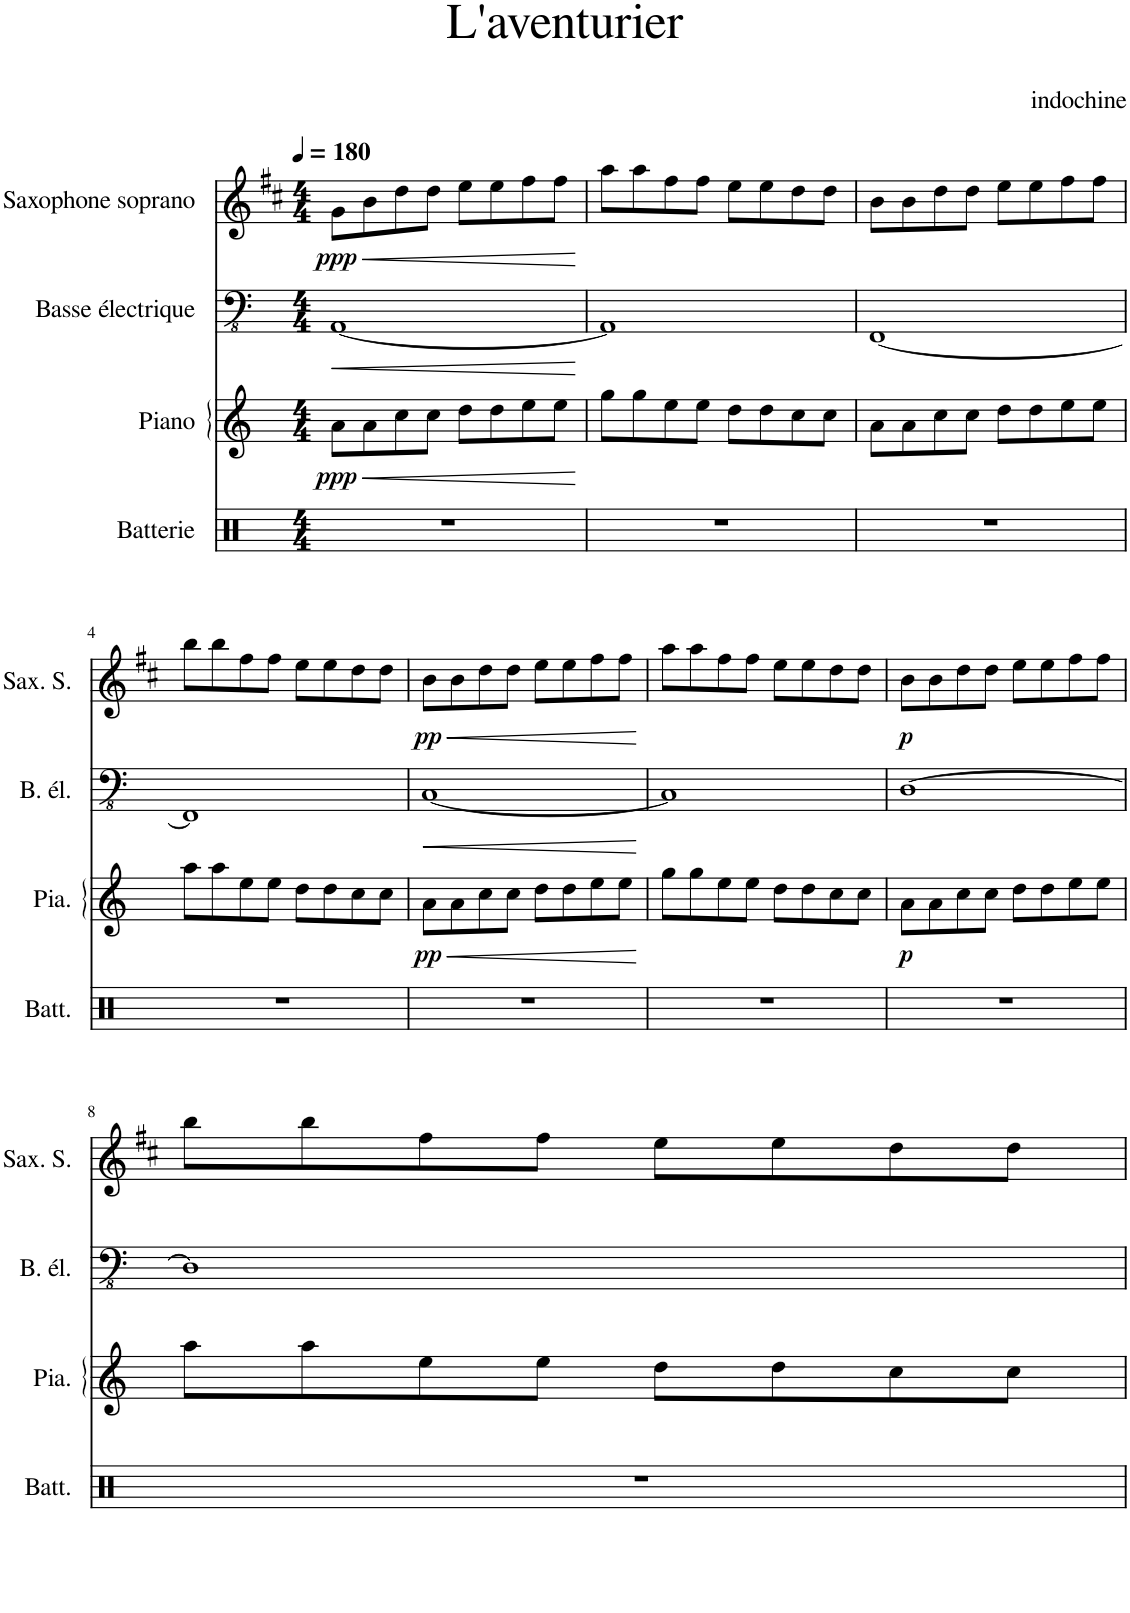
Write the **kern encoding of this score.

**kern	**kern	**dynam	**kern	**dynam	**kern	**dynam
*part4	*part3	*part3	*part2	*part2	*part1	*part1
*staff4	*staff3	*staff3	*staff2	*staff2	*staff1	*staff1
*I"Batterie	*I"Piano	*	*I"Basse électrique	*	*I"Saxophone soprano	*
*I'Batt.	*I'Pia.	*	*I'B. él.	*	*I'Sax. S.	*
*clefX	*clefG2	*	*clefFv4	*	*clefG2	*
*	*	*	*	*	*Trd1c2	*
*k[]	*k[]	*	*k[]	*	*k[f#c#]	*
*M4/4	*M4/4	*	*M4/4	*	*M4/4	*
*MM180	*MM180	*	*MM180	*	*MM180	*
=1	=1	=1	=1	=1	=1	=1
!	!	!LO:HP:b	!	!LO:HP:b	!	!LO:HP:b
!	!	!LO:DY:n=1:b	!	!	!	!LO:DY:n=1:b
1r	8a\L	< ppp	[1AAA	<	8g\L	< ppp
.	8a\	.	.	.	8b\	.
.	8cc\	.	.	.	8dd\	.
.	8cc\J	.	.	.	8dd\J	.
.	8dd\L	.	.	.	8ee\L	.
.	8dd\	.	.	.	8ee\	.
.	8ee\	.	.	.	8ff#\	.
.	8ee\J	.	.	.	8ff#\J	.
.	.	[	.	[	.	[
=2	=2	=2	=2	=2	=2	=2
1r	8gg\L	.	1AAA]	.	8aa\L	.
.	8gg\	.	.	.	8aa\	.
.	8ee\	.	.	.	8ff#\	.
.	8ee\J	.	.	.	8ff#\J	.
.	8dd\L	.	.	.	8ee\L	.
.	8dd\	.	.	.	8ee\	.
.	8cc\	.	.	.	8dd\	.
.	8cc\J	.	.	.	8dd\J	.
=3	=3	=3	=3	=3	=3	=3
1r	8a\L	.	[1FFF	.	8b\L	.
.	8a\	.	.	.	8b\	.
.	8cc\	.	.	.	8dd\	.
.	8cc\J	.	.	.	8dd\J	.
.	8dd\L	.	.	.	8ee\L	.
.	8dd\	.	.	.	8ee\	.
.	8ee\	.	.	.	8ff#\	.
.	8ee\J	.	.	.	8ff#\J	.
!!LO:LB:g=z
=4	=4	=4	=4	=4	=4	=4
1r	8aa\L	.	1FFF]	.	8bb\L	.
.	8aa\	.	.	.	8bb\	.
.	8ee\	.	.	.	8ff#\	.
.	8ee\J	.	.	.	8ff#\J	.
.	8dd\L	.	.	.	8ee\L	.
.	8dd\	.	.	.	8ee\	.
.	8cc\	.	.	.	8dd\	.
.	8cc\J	.	.	.	8dd\J	.
=5	=5	=5	=5	=5	=5	=5
!	!	!LO:HP:b	!	!LO:HP:b	!	!LO:HP:b
!	!	!LO:DY:n=1:b	!	!	!	!LO:DY:n=1:b
1r	8a\L	< pp	[1CC	<	8b\L	< pp
.	8a\	.	.	.	8b\	.
.	8cc\	.	.	.	8dd\	.
.	8cc\J	.	.	.	8dd\J	.
.	8dd\L	.	.	.	8ee\L	.
.	8dd\	.	.	.	8ee\	.
.	8ee\	.	.	.	8ff#\	.
.	8ee\J	.	.	.	8ff#\J	.
.	.	[	.	[	.	[
=6	=6	=6	=6	=6	=6	=6
1r	8gg\L	.	1CC]	.	8aa\L	.
.	8gg\	.	.	.	8aa\	.
.	8ee\	.	.	.	8ff#\	.
.	8ee\J	.	.	.	8ff#\J	.
.	8dd\L	.	.	.	8ee\L	.
.	8dd\	.	.	.	8ee\	.
.	8cc\	.	.	.	8dd\	.
.	8cc\J	.	.	.	8dd\J	.
=7	=7	=7	=7	=7	=7	=7
!	!	!LO:DY:b	!	!	!	!LO:DY:b
1r	8a\L	p	[1DD	.	8b\L	p
.	8a\	.	.	.	8b\	.
.	8cc\	.	.	.	8dd\	.
.	8cc\J	.	.	.	8dd\J	.
.	8dd\L	.	.	.	8ee\L	.
.	8dd\	.	.	.	8ee\	.
.	8ee\	.	.	.	8ff#\	.
.	8ee\J	.	.	.	8ff#\J	.
!!LO:LB:g=z
=8	=8	=8	=8	=8	=8	=8
1r	8aa\L	.	1DD]	.	8bb\L	.
.	8aa\	.	.	.	8bb\	.
.	8ee\	.	.	.	8ff#\	.
.	8ee\J	.	.	.	8ff#\J	.
.	8dd\L	.	.	.	8ee\L	.
.	8dd\	.	.	.	8ee\	.
.	8cc\	.	.	.	8dd\	.
.	8cc\J	.	.	.	8dd\J	.
=	=	=	=	=	=	=
*-	*-	*-	*-	*-	*-	*-
